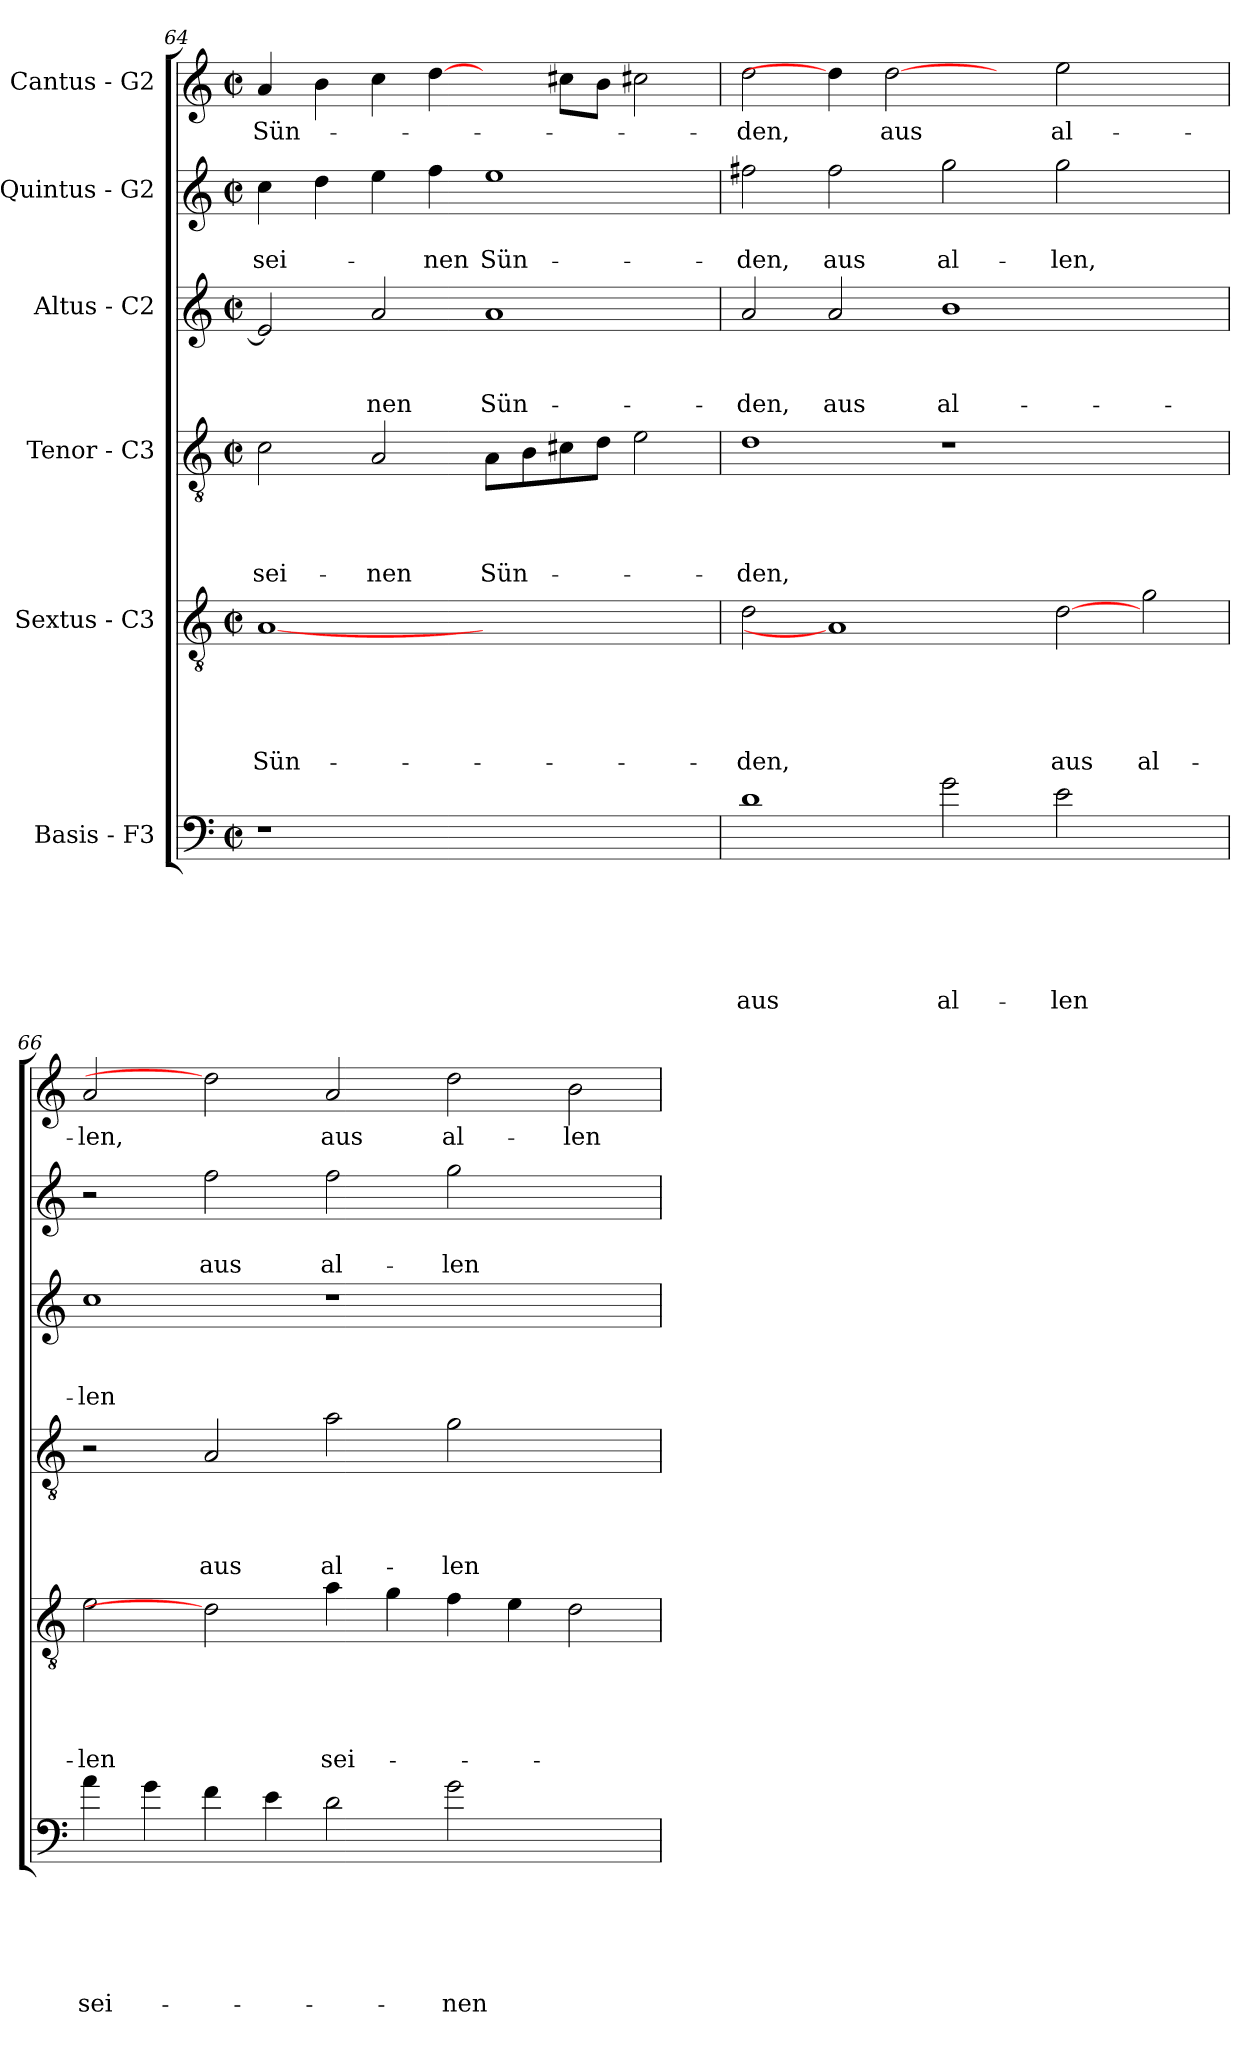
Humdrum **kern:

**kern	**text	**text	**text	**text	**text	**text	**kern	**text	**text	**text	**text	**text	**kern	**text	**text	**text	**text	**kern	**text	**text	**text	**kern	**text	**text	**kern	**text
*part6	*part6	*part6	*part6	*part6	*part6	*part6	*part5	*part5	*part5	*part5	*part5	*part5	*part4	*part4	*part4	*part4	*part4	*part3	*part3	*part3	*part3	*part2	*part2	*part2	*part1	*part1
*staff6	*staff6	*staff6	*staff6	*staff6	*staff6	*staff6	*staff5	*staff5	*staff5	*staff5	*staff5	*staff5	*staff4	*staff4	*staff4	*staff4	*staff4	*staff3	*staff3	*staff3	*staff3	*staff2	*staff2	*staff2	*staff1	*staff1
*I"Basis - F3	*	*	*	*	*	*	*I"Sextus - C3	*	*	*	*	*	*I"Tenor - C3	*	*	*	*	*I"Altus - C2	*	*	*	*I"Quintus - G2	*	*	*I"Cantus - G2	*
*clefF4	*	*	*	*	*	*	*clefGv2	*	*	*	*	*	*clefGv2	*	*	*	*	*clefG2	*	*	*	*clefG2	*	*	*clefG2	*
*ITrd8c14	*	*	*	*	*	*	*	*	*	*	*	*	*	*	*	*	*	*	*	*	*	*	*	*	*	*
*k[]	*	*	*	*	*	*	*k[]	*	*	*	*	*	*k[]	*	*	*	*	*k[]	*	*	*	*k[]	*	*	*k[]	*
*C:	*	*	*	*	*	*	*C:	*	*	*	*	*	*C:	*	*	*	*	*C:	*	*	*	*C:	*	*	*C:	*
*M2/2	*	*	*	*	*	*	*M2/2	*	*	*	*	*	*M2/2	*	*	*	*	*M2/2	*	*	*	*M2/2	*	*	*M2/2	*
*met(c|)	*	*	*	*	*	*	*met(c|)	*	*	*	*	*	*met(c|)	*	*	*	*	*met(c|)	*	*	*	*met(c|)	*	*	*met(c|)	*
=64	=64	=64	=64	=64	=64	=64	=64	=64	=64	=64	=64	=64	=64	=64	=64	=64	=64	=64	=64	=64	=64	=64	=64	=64	=64	=64
!	!	!	!	!	!	!	!	!	!	!	!	!LO:LY:b	!	!	!	!	!LO:LY:b	!	!	!	!	!	!	!LO:LY:b	!	!LO:LY:b
1r	.	.	.	.	.	.	[1A	.	.	.	.	Sün-	2c\	.	.	.	sei-	2e/]	.	.	.	4cc\	.	sei-	4a/	Sün-
.	.	.	.	.	.	.	.	.	.	.	.	.	.	.	.	.	.	.	.	.	.	4dd\	.	.	4b\	.
!	!	!	!	!	!	!	!	!	!	!	!	!	!	!	!	!	!LO:LY:b	!	!	!	!LO:LY:b	!	!	!	!	!
.	.	.	.	.	.	.	.	.	.	.	.	.	2A/	.	.	.	-nen	2a/	.	.	-nen	4ee\	.	.	4cc\	.
!	!	!	!	!	!	!	!	!	!	!	!	!	!	!	!	!	!	!	!	!	!	!	!	!LO:LY:b	!	!
.	.	.	.	.	.	.	.	.	.	.	.	.	.	.	.	.	.	.	.	.	.	4ff\	.	-nen	[4dd\	.
!	!	!	!	!	!	!	!	!	!	!	!	!	!	!	!	!	!LO:LY:b	!	!	!	!LO:LY:b	!	!	!LO:LY:b	!	!
1ryy	.	.	.	.	.	.	1ryy	.	.	.	.	.	8A\L	.	.	.	Sün-	1a	.	.	Sün-	1ee	.	Sün-	4ryy	.
.	.	.	.	.	.	.	.	.	.	.	.	.	8B\	.	.	.	.	.	.	.	.	.	.	.	.	.
.	.	.	.	.	.	.	.	.	.	.	.	.	8c#\	.	.	.	.	.	.	.	.	.	.	.	8cc#\L	.
.	.	.	.	.	.	.	.	.	.	.	.	.	8d\J	.	.	.	.	.	.	.	.	.	.	.	8b\J	.
.	.	.	.	.	.	.	.	.	.	.	.	.	2e\	.	.	.	.	.	.	.	.	.	.	.	2cc#X\	.
=65	=65	=65	=65	=65	=65	=65	=65	=65	=65	=65	=65	=65	=65	=65	=65	=65	=65	=65	=65	=65	=65	=65	=65	=65	=65	=65
!	!	!	!	!	!	!LO:LY:b	!	!	!	!	!	!LO:LY:b	!	!	!	!	!LO:LY:b	!	!	!	!LO:LY:b	!	!	!LO:LY:b	!	!LO:LY:b
1D	.	.	.	.	.	aus	2d\	.	.	.	.	-den,	1d	.	.	.	-den,	2a/	.	.	-den,	2ff#X\	.	-den,	2dd\	-den,
!	!	!	!	!	!	!	!	!	!	!	!	!	!	!	!	!	!	!	!	!	!LO:LY:b	!	!	!LO:LY:b	!	!
.	.	.	.	.	.	.	1A]	.	.	.	.	.	.	.	.	.	.	2a/	.	.	aus	2ff#\	.	aus	4dd\]	.
!	!	!	!	!	!	!	!	!	!	!	!	!	!	!	!	!	!	!	!	!	!	!	!	!	!	!LO:LY:b
.	.	.	.	.	.	.	.	.	.	.	.	.	.	.	.	.	.	.	.	.	.	.	.	.	[2dd	aus
!	!	!	!	!	!	!LO:LY:b	!	!	!	!	!	!	!	!	!	!	!	!	!	!	!LO:LY:b	!	!	!LO:LY:b	!	!
2G\	.	.	.	.	.	al-	.	.	.	.	.	.	1r	.	.	.	.	1b	.	.	al-	2gg\	.	al-	.	.
.	.	.	.	.	.	.	.	.	.	.	.	.	.	.	.	.	.	.	.	.	.	.	.	.	4ryy	.
!	!	!	!	!	!	!LO:LY:b	!	!	!	!	!	!LO:LY:b	!	!	!	!	!	!	!	!	!	!	!	!LO:LY:b	!	!LO:LY:b
2E\	.	.	.	.	.	-len	[2d	.	.	.	.	aus	.	.	.	.	.	.	.	.	.	2gg\	.	-len,	2ee\	al-
!	!	!	!	!	!	!	!	!	!	!	!	!LO:LY:b	!	!	!	!	!	!	!	!	!	!	!	!	!	!
2ryy	.	.	.	.	.	.	2g\	.	.	.	.	al-	2ryy	.	.	.	.	2ryy	.	.	.	2ryy	.	.	2ryy	.
=66	=66	=66	=66	=66	=66	=66	=66	=66	=66	=66	=66	=66	=66	=66	=66	=66	=66	=66	=66	=66	=66	=66	=66	=66	=66	=66
!	!	!	!	!	!	!LO:LY:b	!	!	!	!	!	!LO:LY:b	!	!	!	!	!	!	!	!	!LO:LY:b	!	!	!	!	!LO:LY:b
4A\	.	.	.	.	.	sei-	2e\	.	.	.	.	-len	2r	.	.	.	.	1cc	.	.	-len	2r	.	.	2a/	-len,
4G\	.	.	.	.	.	.	.	.	.	.	.	.	.	.	.	.	.	.	.	.	.	.	.	.	.	.
!	!	!	!	!	!	!	!	!	!	!	!	!	!	!	!	!	!LO:LY:b	!	!	!	!	!	!	!LO:LY:b	!	!
4F\	.	.	.	.	.	.	2d]	.	.	.	.	.	2A/	.	.	.	aus	.	.	.	.	2ff\	.	aus	2dd]	.
4E\	.	.	.	.	.	.	.	.	.	.	.	.	.	.	.	.	.	.	.	.	.	.	.	.	.	.
!	!	!	!	!	!	!	!	!	!	!	!	!LO:LY:b	!	!	!	!	!LO:LY:b	!	!	!	!	!	!	!LO:LY:b	!	!LO:LY:b
2D\	.	.	.	.	.	.	4a\	.	.	.	.	sei-	2a\	.	.	.	al-	1r	.	.	.	2ff\	.	al-	2a/	aus
.	.	.	.	.	.	.	4g\	.	.	.	.	.	.	.	.	.	.	.	.	.	.	.	.	.	.	.
!	!	!	!	!	!	!LO:LY:b	!	!	!	!	!	!	!	!	!	!	!LO:LY:b	!	!	!	!	!	!	!LO:LY:b	!	!LO:LY:b
2G\	.	.	.	.	.	-nen	4f\	.	.	.	.	.	2g\	.	.	.	-len	.	.	.	.	2gg\	.	-len	2dd\	al-
.	.	.	.	.	.	.	4e\	.	.	.	.	.	.	.	.	.	.	.	.	.	.	.	.	.	.	.
!	!	!	!	!	!	!	!	!	!	!	!	!	!	!	!	!	!	!	!	!	!	!	!	!	!	!LO:LY:b
2ryy	.	.	.	.	.	.	2d\	.	.	.	.	.	2ryy	.	.	.	.	2ryy	.	.	.	2ryy	.	.	2b\	-len
=	=	=	=	=	=	=	=	=	=	=	=	=	=	=	=	=	=	=	=	=	=	=	=	=	=	=
*-	*-	*-	*-	*-	*-	*-	*-	*-	*-	*-	*-	*-	*-	*-	*-	*-	*-	*-	*-	*-	*-	*-	*-	*-	*-	*-
